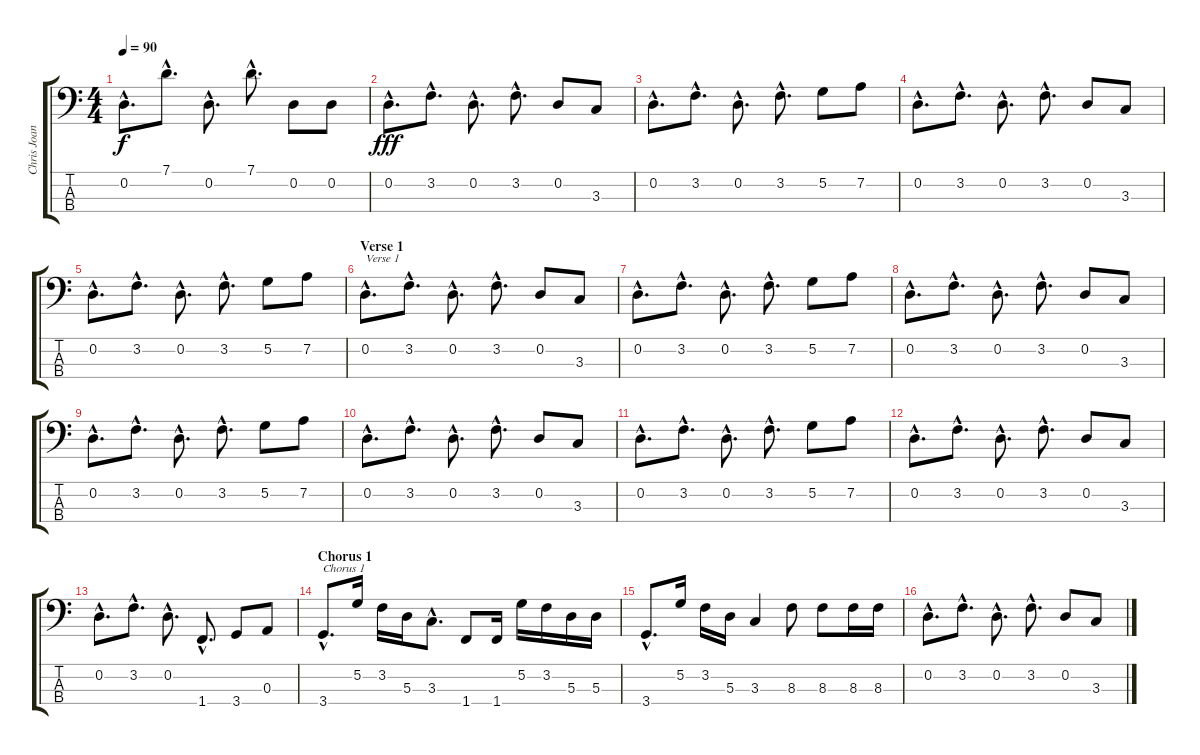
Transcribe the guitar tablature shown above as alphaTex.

\track ("Chris Joannou" "Chris Joan") {instrument electricbasspick}
\staff {score tabs}
\tuning (G2 D2 A1 E1) {hide}
\ts (4 4)
\tempo 90
\clef f4
\ks c
0.2{hac}.8{d dy f} 7.1{hac}.8{d} 0.2{hac}.8{d} 7.1{hac}.8{d} 0.2.8 0.2.8 |
0.2{hac}.8{d dy fff} 3.2{hac}.8{d} 0.2{hac}.8{d} 3.2{hac}.8{d} 0.2.8 3.3.8 |
0.2{hac}.8{d} 3.2{hac}.8{d} 0.2{hac}.8{d} 3.2{hac}.8{d} 5.2.8 7.2.8 |
0.2{hac}.8{d} 3.2{hac}.8{d} 0.2{hac}.8{d} 3.2{hac}.8{d} 0.2.8 3.3.8 |
0.2{hac}.8{d} 3.2{hac}.8{d} 0.2{hac}.8{d} 3.2{hac}.8{d} 5.2.8 7.2.8 |
\section ("" "Verse 1")
0.2{hac}.8{d txt "Verse 1"} 3.2{hac}.8{d} 0.2{hac}.8{d} 3.2{hac}.8{d} 0.2.8 3.3.8 |
0.2{hac}.8{d} 3.2{hac}.8{d} 0.2{hac}.8{d} 3.2{hac}.8{d} 5.2.8 7.2.8 |
0.2{hac}.8{d} 3.2{hac}.8{d} 0.2{hac}.8{d} 3.2{hac}.8{d} 0.2.8 3.3.8 |
0.2{hac}.8{d} 3.2{hac}.8{d} 0.2{hac}.8{d} 3.2{hac}.8{d} 5.2.8 7.2.8 |
0.2{hac}.8{d} 3.2{hac}.8{d} 0.2{hac}.8{d} 3.2{hac}.8{d} 0.2.8 3.3.8 |
0.2{hac}.8{d} 3.2{hac}.8{d} 0.2{hac}.8{d} 3.2{hac}.8{d} 5.2.8 7.2.8 |
0.2{hac}.8{d} 3.2{hac}.8{d} 0.2{hac}.8{d} 3.2{hac}.8{d} 0.2.8 3.3.8 |
0.2{hac}.8{d} 3.2{hac}.8{d} 0.2{hac}.8{d} 1.4{hac}.8{d} 3.4.8 0.3.8 |
\section ("" "Chorus 1")
3.4{hac}.8{d txt "Chorus 1"} 5.2.16 3.2.16 5.3.16 3.3{hac}.8{d} 1.4.8 1.4.16 5.2.16 3.2.16 5.3.16 5.3.16 |
3.4{hac}.8{d} 5.2.16 3.2.16 5.3.16 3.3.4 8.3.8 8.3.8 8.3.16 8.3.16 |
0.2{hac}.8{d} 3.2{hac}.8{d} 0.2{hac}.8{d} 3.2{hac}.8{d} 0.2.8 3.3.8
